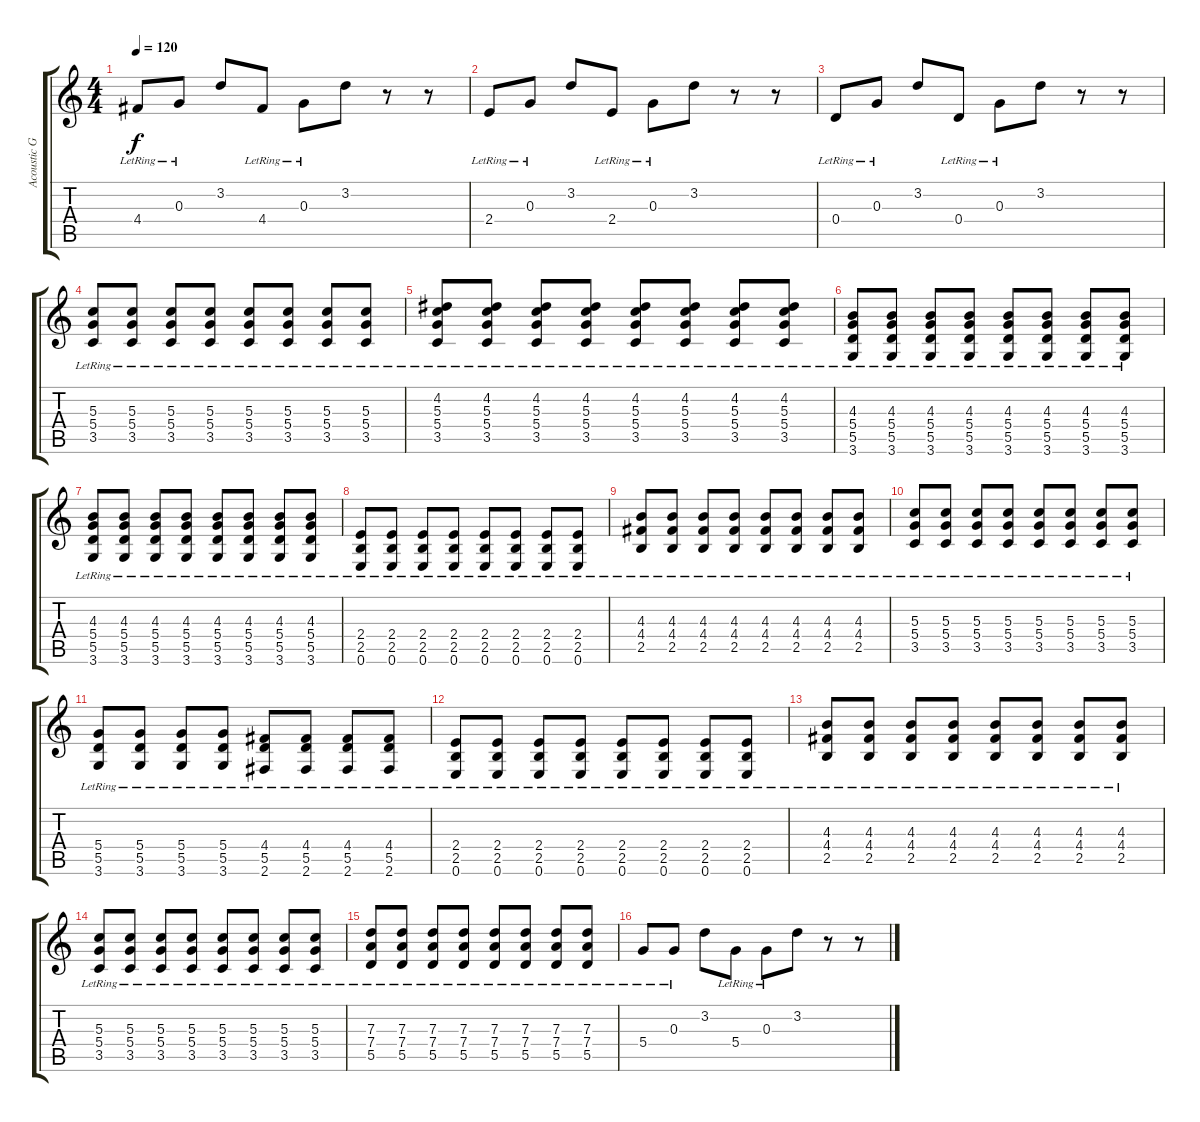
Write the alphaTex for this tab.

\track ("Acoustic Guitar" "Acoustic G") {instrument acousticguitarsteel}
\staff {score tabs}
\tuning (E4 B3 G3 D3 A2 E2) {hide}
\ts (4 4)
\tempo 120
\clef g2
\ks c
4.4{lr}.8{dy f} 0.3{lr}.8 3.2.8 4.4{lr}.8 0.3{lr}.8 3.2.8 r.8 r.8 |
2.4{lr}.8 0.3{lr}.8 3.2.8 2.4{lr}.8 0.3{lr}.8 3.2.8 r.8 r.8 |
0.4{lr}.8 0.3{lr}.8 3.2.8 0.4{lr}.8 0.3{lr}.8 3.2.8 r.8 r.8 |
(5.3{lr} 5.4{lr} 3.5{lr}).8 (5.3{lr} 5.4{lr} 3.5{lr}).8 (5.3{lr} 5.4{lr} 3.5{lr}).8 (5.3{lr} 5.4{lr} 3.5{lr}).8 (5.3{lr} 5.4{lr} 3.5{lr}).8 (5.3{lr} 5.4{lr} 3.5{lr}).8 (5.3{lr} 5.4{lr} 3.5{lr}).8 (5.3{lr} 5.4{lr} 3.5{lr}).8 |
(4.2 5.3{lr} 5.4{lr} 3.5{lr}).8 (4.2 5.3{lr} 5.4{lr} 3.5{lr}).8 (4.2 5.3{lr} 5.4{lr} 3.5{lr}).8 (4.2 5.3{lr} 5.4{lr} 3.5{lr}).8 (4.2 5.3{lr} 5.4{lr} 3.5{lr}).8 (4.2 5.3{lr} 5.4{lr} 3.5{lr}).8 (4.2 5.3{lr} 5.4{lr} 3.5{lr}).8 (4.2 5.3{lr} 5.4{lr} 3.5{lr}).8 |
(4.3{lr} 5.4{lr} 5.5{lr} 3.6{lr}).8 (4.3{lr} 5.4{lr} 5.5{lr} 3.6{lr}).8 (4.3{lr} 5.4{lr} 5.5{lr} 3.6{lr}).8 (4.3{lr} 5.4{lr} 5.5{lr} 3.6{lr}).8 (4.3{lr} 5.4{lr} 5.5{lr} 3.6{lr}).8 (4.3{lr} 5.4{lr} 5.5{lr} 3.6{lr}).8 (4.3{lr} 5.4{lr} 5.5{lr} 3.6{lr}).8 (4.3{lr} 5.4{lr} 5.5{lr} 3.6{lr}).8 |
(4.3{lr} 5.4{lr} 5.5{lr} 3.6{lr}).8 (4.3{lr} 5.4{lr} 5.5{lr} 3.6{lr}).8 (4.3{lr} 5.4{lr} 5.5{lr} 3.6{lr}).8 (4.3{lr} 5.4{lr} 5.5{lr} 3.6{lr}).8 (4.3{lr} 5.4{lr} 5.5{lr} 3.6{lr}).8 (4.3{lr} 5.4{lr} 5.5{lr} 3.6{lr}).8 (4.3{lr} 5.4{lr} 5.5{lr} 3.6{lr}).8 (4.3{lr} 5.4{lr} 5.5{lr} 3.6{lr}).8 |
(2.4{lr} 2.5{lr} 0.6{lr}).8 (2.4{lr} 2.5{lr} 0.6{lr}).8 (2.4{lr} 2.5{lr} 0.6{lr}).8 (2.4{lr} 2.5{lr} 0.6{lr}).8 (2.4{lr} 2.5{lr} 0.6{lr}).8 (2.4{lr} 2.5{lr} 0.6{lr}).8 (2.4{lr} 2.5{lr} 0.6{lr}).8 (2.4{lr} 2.5{lr} 0.6{lr}).8 |
(4.3{lr} 4.4{lr} 2.5{lr}).8 (4.3{lr} 4.4{lr} 2.5{lr}).8 (4.3{lr} 4.4{lr} 2.5{lr}).8 (4.3{lr} 4.4{lr} 2.5{lr}).8 (4.3{lr} 4.4{lr} 2.5{lr}).8 (4.3{lr} 4.4{lr} 2.5{lr}).8 (4.3{lr} 4.4{lr} 2.5{lr}).8 (4.3{lr} 4.4{lr} 2.5{lr}).8 |
(5.3{lr} 5.4{lr} 3.5{lr}).8 (5.3{lr} 5.4{lr} 3.5{lr}).8 (5.3{lr} 5.4{lr} 3.5{lr}).8 (5.3{lr} 5.4{lr} 3.5{lr}).8 (5.3{lr} 5.4{lr} 3.5{lr}).8 (5.3{lr} 5.4{lr} 3.5{lr}).8 (5.3{lr} 5.4{lr} 3.5{lr}).8 (5.3{lr} 5.4{lr} 3.5{lr}).8 |
(5.4{lr} 5.5{lr} 3.6{lr}).8 (5.4{lr} 5.5{lr} 3.6{lr}).8 (5.4{lr} 5.5{lr} 3.6{lr}).8 (5.4{lr} 5.5{lr} 3.6{lr}).8 (4.4{lr} 5.5{lr} 2.6{lr}).8 (4.4{lr} 5.5{lr} 2.6{lr}).8 (4.4{lr} 5.5{lr} 2.6{lr}).8 (4.4{lr} 5.5{lr} 2.6{lr}).8 |
(2.4{lr} 2.5{lr} 0.6{lr}).8 (2.4{lr} 2.5{lr} 0.6{lr}).8 (2.4{lr} 2.5{lr} 0.6{lr}).8 (2.4{lr} 2.5{lr} 0.6{lr}).8 (2.4{lr} 2.5{lr} 0.6{lr}).8 (2.4{lr} 2.5{lr} 0.6{lr}).8 (2.4{lr} 2.5{lr} 0.6{lr}).8 (2.4{lr} 2.5{lr} 0.6{lr}).8 |
(4.3{lr} 4.4{lr} 2.5{lr}).8 (4.3{lr} 4.4{lr} 2.5{lr}).8 (4.3{lr} 4.4{lr} 2.5{lr}).8 (4.3{lr} 4.4{lr} 2.5{lr}).8 (4.3{lr} 4.4{lr} 2.5{lr}).8 (4.3{lr} 4.4{lr} 2.5{lr}).8 (4.3{lr} 4.4{lr} 2.5{lr}).8 (4.3{lr} 4.4{lr} 2.5{lr}).8 |
(5.3{lr} 5.4{lr} 3.5{lr}).8 (5.3{lr} 5.4{lr} 3.5{lr}).8 (5.3{lr} 5.4{lr} 3.5{lr}).8 (5.3{lr} 5.4{lr} 3.5{lr}).8 (5.3{lr} 5.4{lr} 3.5{lr}).8 (5.3{lr} 5.4{lr} 3.5{lr}).8 (5.3{lr} 5.4{lr} 3.5{lr}).8 (5.3{lr} 5.4{lr} 3.5{lr}).8 |
(7.3{lr} 7.4{lr} 5.5{lr}).8 (7.3{lr} 7.4{lr} 5.5{lr}).8 (7.3{lr} 7.4{lr} 5.5{lr}).8 (7.3{lr} 7.4{lr} 5.5{lr}).8 (7.3{lr} 7.4{lr} 5.5{lr}).8 (7.3{lr} 7.4{lr} 5.5{lr}).8 (7.3{lr} 7.4{lr} 5.5{lr}).8 (7.3{lr} 7.4{lr} 5.5{lr}).8 |
5.4{lr}.8 0.3{lr}.8 3.2.8 5.4{lr}.8 0.3{lr}.8 3.2.8 r.8 r.8
